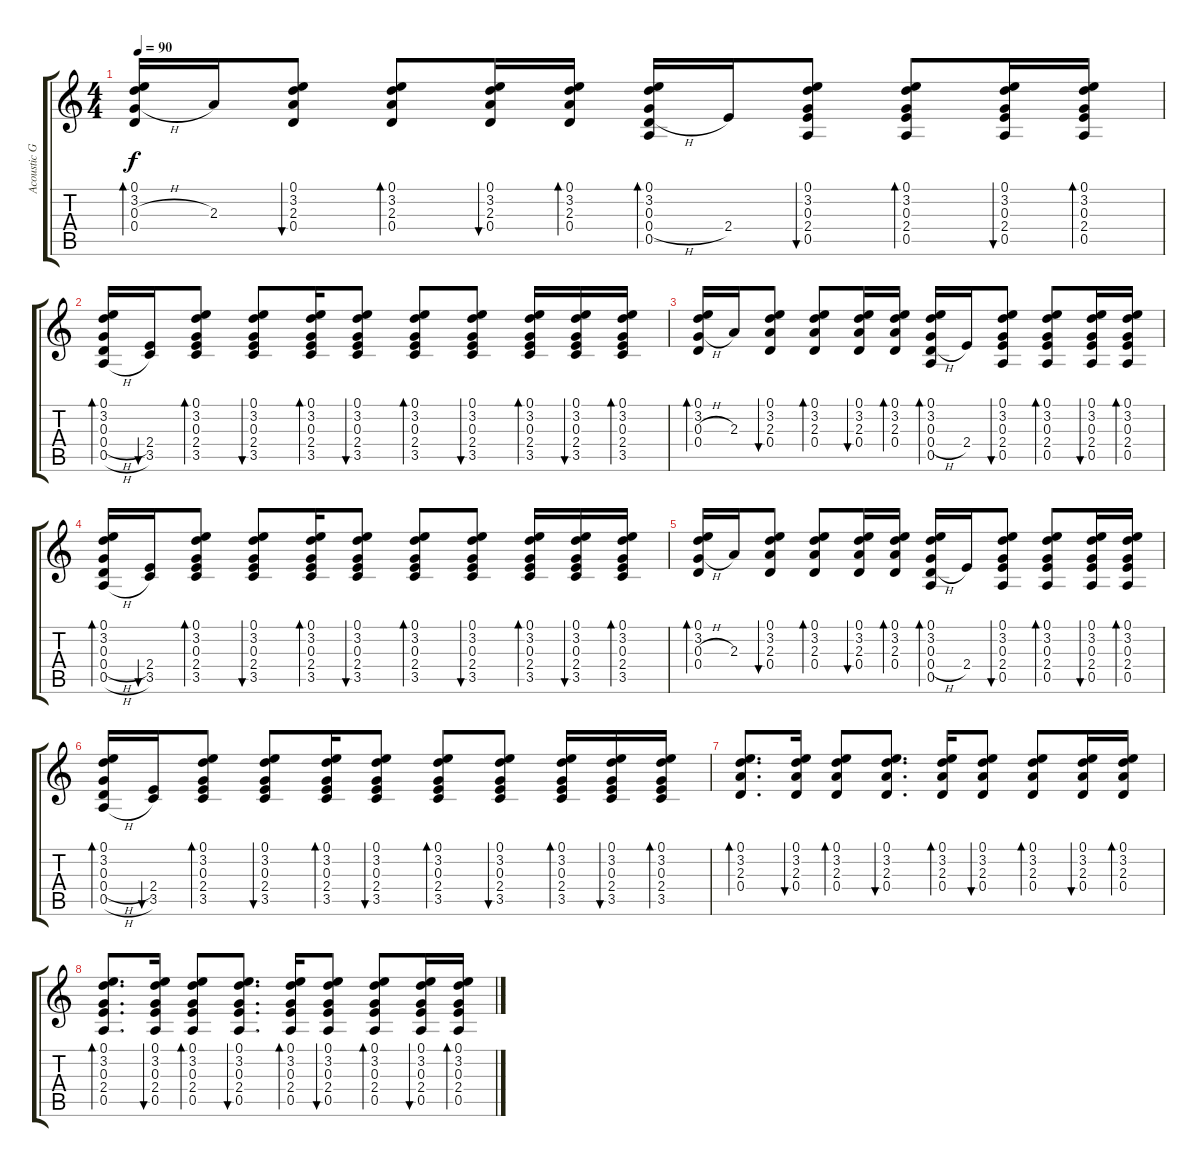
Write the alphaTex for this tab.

\track ("Acoustic Guitar" "Acoustic G") {instrument acousticguitarsteel}
\staff {score tabs}
\tuning (E4 B3 G3 D3 A2 E2) {hide}
\ts (4 4)
\tempo 90
\clef g2
\ks c
(0.1 3.2 0.3{h} 0.4).16{bd 60 dy f} 2.3.16 (0.1 3.2 2.3 0.4).8{bu 60} (0.1 3.2 2.3 0.4).8{bd 60} (0.1 3.2 2.3 0.4).16{bu 60} (0.1 3.2 2.3 0.4).16{bd 60} (0.1 3.2 0.3 0.4{h} 0.5).16{bd 60} 2.4.16 (0.1 3.2 0.3 2.4 0.5).8{bu 60} (0.1 3.2 0.3 2.4 0.5).8{bd 60} (0.1 3.2 0.3 2.4 0.5).16{bu 60} (0.1 3.2 0.3 2.4 0.5).16{bd 60} |
(0.1 3.2 0.3 0.4{h} 0.5{h}).16{bd 60} (2.4 3.5).16{bu 60} (0.1 3.2 0.3 2.4 3.5).8{bd 60} (0.1 3.2 0.3 2.4 3.5).8{bu 60} (0.1 3.2 0.3 2.4 3.5).16{bd 60} (0.1 3.2 0.3 2.4 3.5).8{bu 60} (0.1 3.2 0.3 2.4 3.5).8{bd 60} (0.1 3.2 0.3 2.4 3.5).8{bu 60} (0.1 3.2 0.3 2.4 3.5).16{bd 60} (0.1 3.2 0.3 2.4 3.5).16{bu 60} (0.1 3.2 0.3 2.4 3.5).16{bd 60} |
(0.1 3.2 0.3{h} 0.4).16{bd 60} 2.3.16 (0.1 3.2 2.3 0.4).8{bu 60} (0.1 3.2 2.3 0.4).8{bd 60} (0.1 3.2 2.3 0.4).16{bu 60} (0.1 3.2 2.3 0.4).16{bd 60} (0.1 3.2 0.3 0.4{h} 0.5).16{bd 60} 2.4.16 (0.1 3.2 0.3 2.4 0.5).8{bu 60} (0.1 3.2 0.3 2.4 0.5).8{bd 60} (0.1 3.2 0.3 2.4 0.5).16{bu 60} (0.1 3.2 0.3 2.4 0.5).16{bd 60} |
(0.1 3.2 0.3 0.4{h} 0.5{h}).16{bd 60} (2.4 3.5).16{bu 60} (0.1 3.2 0.3 2.4 3.5).8{bd 60} (0.1 3.2 0.3 2.4 3.5).8{bu 60} (0.1 3.2 0.3 2.4 3.5).16{bd 60} (0.1 3.2 0.3 2.4 3.5).8{bu 60} (0.1 3.2 0.3 2.4 3.5).8{bd 60} (0.1 3.2 0.3 2.4 3.5).8{bu 60} (0.1 3.2 0.3 2.4 3.5).16{bd 60} (0.1 3.2 0.3 2.4 3.5).16{bu 60} (0.1 3.2 0.3 2.4 3.5).16{bd 60} |
(0.1 3.2 0.3{h} 0.4).16{bd 60} 2.3.16 (0.1 3.2 2.3 0.4).8{bu 60} (0.1 3.2 2.3 0.4).8{bd 60} (0.1 3.2 2.3 0.4).16{bu 60} (0.1 3.2 2.3 0.4).16{bd 60} (0.1 3.2 0.3 0.4{h} 0.5).16{bd 60} 2.4.16 (0.1 3.2 0.3 2.4 0.5).8{bu 60} (0.1 3.2 0.3 2.4 0.5).8{bd 60} (0.1 3.2 0.3 2.4 0.5).16{bu 60} (0.1 3.2 0.3 2.4 0.5).16{bd 60} |
(0.1 3.2 0.3 0.4{h} 0.5{h}).16{bd 60} (2.4 3.5).16{bu 60} (0.1 3.2 0.3 2.4 3.5).8{bd 60} (0.1 3.2 0.3 2.4 3.5).8{bu 60} (0.1 3.2 0.3 2.4 3.5).16{bd 60} (0.1 3.2 0.3 2.4 3.5).8{bu 60} (0.1 3.2 0.3 2.4 3.5).8{bd 60} (0.1 3.2 0.3 2.4 3.5).8{bu 60} (0.1 3.2 0.3 2.4 3.5).16{bd 60} (0.1 3.2 0.3 2.4 3.5).16{bu 60} (0.1 3.2 0.3 2.4 3.5).16{bd 60} |
(0.1 3.2 2.3 0.4).8{d bd 60 volume 9} (0.1 3.2 2.3 0.4).16{bu 60} (0.1 3.2 2.3 0.4).8{bd 60} (0.1 3.2 2.3 0.4).8{d bu 60} (0.1 3.2 2.3 0.4).16{bd 60} (0.1 3.2 2.3 0.4).8{bu 60} (0.1 3.2 2.3 0.4).8{bd 60} (0.1 3.2 2.3 0.4).16{bu 60} (0.1 3.2 2.3 0.4).16{bd 60} |
(0.1 3.2 0.3 2.4 0.5).8{d bd 60} (0.1 3.2 0.3 2.4 0.5).16{bu 60} (0.1 3.2 0.3 2.4 0.5).8{bd 60} (0.1 3.2 0.3 2.4 0.5).8{d bu 60} (0.1 3.2 0.3 2.4 0.5).16{bd 60} (0.1 3.2 0.3 2.4 0.5).8{bu 60} (0.1 3.2 0.3 2.4 0.5).8{bd 60} (0.1 3.2 0.3 2.4 0.5).16{bu 60} (0.1 3.2 0.3 2.4 0.5).16{bd 60}
